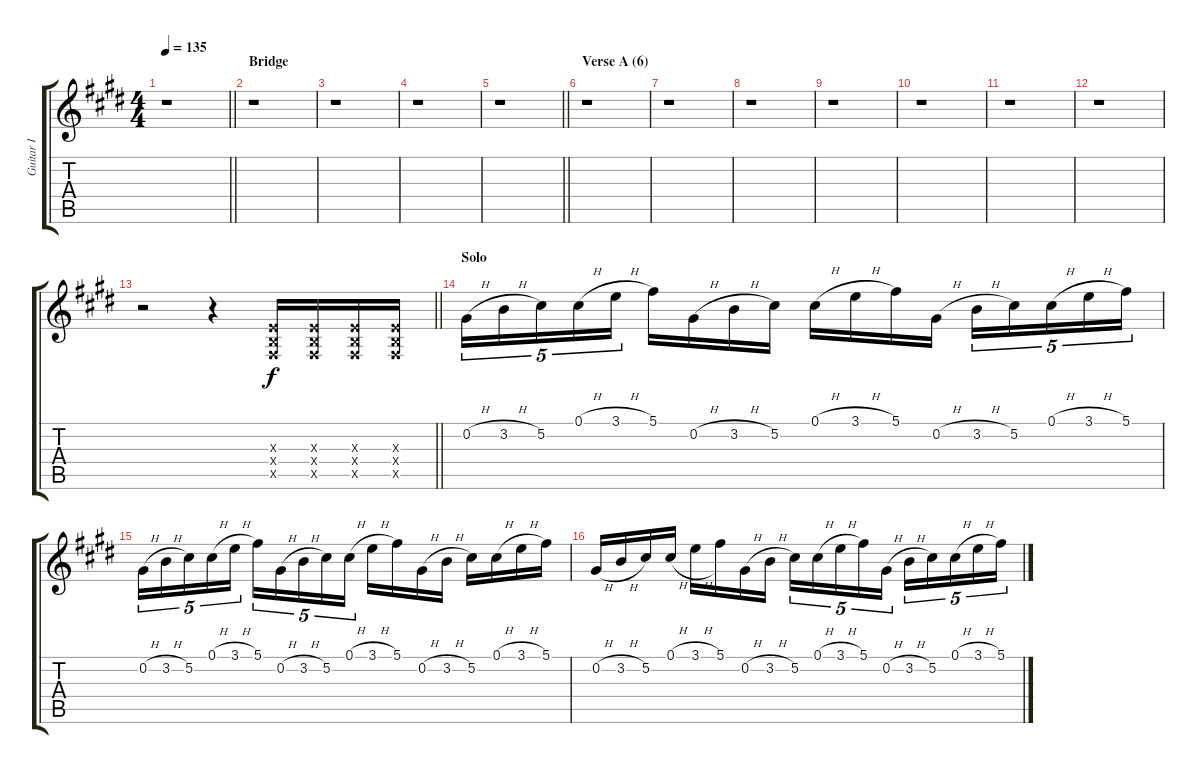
\track ("Guitar I" "Guitar I") {instrument distortionguitar}
\staff {score tabs}
\tuning (Db4 Ab3 E3 B2 Gb2 Db2) {hide}
\ts (4 4)
\tempo 135
\clef g2
\barLineRight lightlight
\ks c#minor
r.1{dy f} |
\section ("" "Bridge")
r.1 |
r.1 |
r.1 |
\barLineRight lightlight
r.1 |
\section ("" "Verse A (6)")
r.1 |
r.1 |
r.1 |
r.1 |
r.1 |
r.1 |
r.1 |
\barLineRight lightlight
r.2 r.4 (0.3{x} 0.4{x} 0.5{x}).16 (0.3{x} 0.4{x} 0.5{x}).16 (0.3{x} 0.4{x} 0.5{x}).16 (0.3{x} 0.4{x} 0.5{x}).16 |
\section ("" "Solo")
0.2{h}.16{tu (5 4)} 3.2{h}.16{tu (5 4)} 5.2.16{tu (5 4)} 0.1{h}.16{tu (5 4)} 3.1{h}.16{tu (5 4)} 5.1.16 0.2{h}.16 3.2{h}.16 5.2.16 0.1{h}.16 3.1{h}.16 5.1.16 0.2{h}.16 3.2{h}.16{tu (5 4)} 5.2.16{tu (5 4)} 0.1{h}.16{tu (5 4)} 3.1{h}.16{tu (5 4)} 5.1.16{tu (5 4)} |
0.2{h}.16{tu (5 4)} 3.2{h}.16{tu (5 4)} 5.2.16{tu (5 4)} 0.1{h}.16{tu (5 4)} 3.1{h}.16{tu (5 4)} 5.1.16{tu (5 4)} 0.2{h}.16{tu (5 4)} 3.2{h}.16{tu (5 4)} 5.2.16{tu (5 4)} 0.1{h}.16{tu (5 4)} 3.1{h}.16 5.1.16 0.2{h}.16 3.2{h}.16 5.2.16 0.1{h}.16 3.1{h}.16 5.1.16 |
0.2{h}.16 3.2{h}.16 5.2.16 0.1{h}.16 3.1{h}.16 5.1.16 0.2{h}.16 3.2{h}.16 5.2.16{tu (5 4)} 0.1{h}.16{tu (5 4)} 3.1{h}.16{tu (5 4)} 5.1.16{tu (5 4)} 0.2{h}.16{tu (5 4)} 3.2{h}.16{tu (5 4)} 5.2.16{tu (5 4)} 0.1{h}.16{tu (5 4)} 3.1{h}.16{tu (5 4)} 5.1.16{tu (5 4)}
